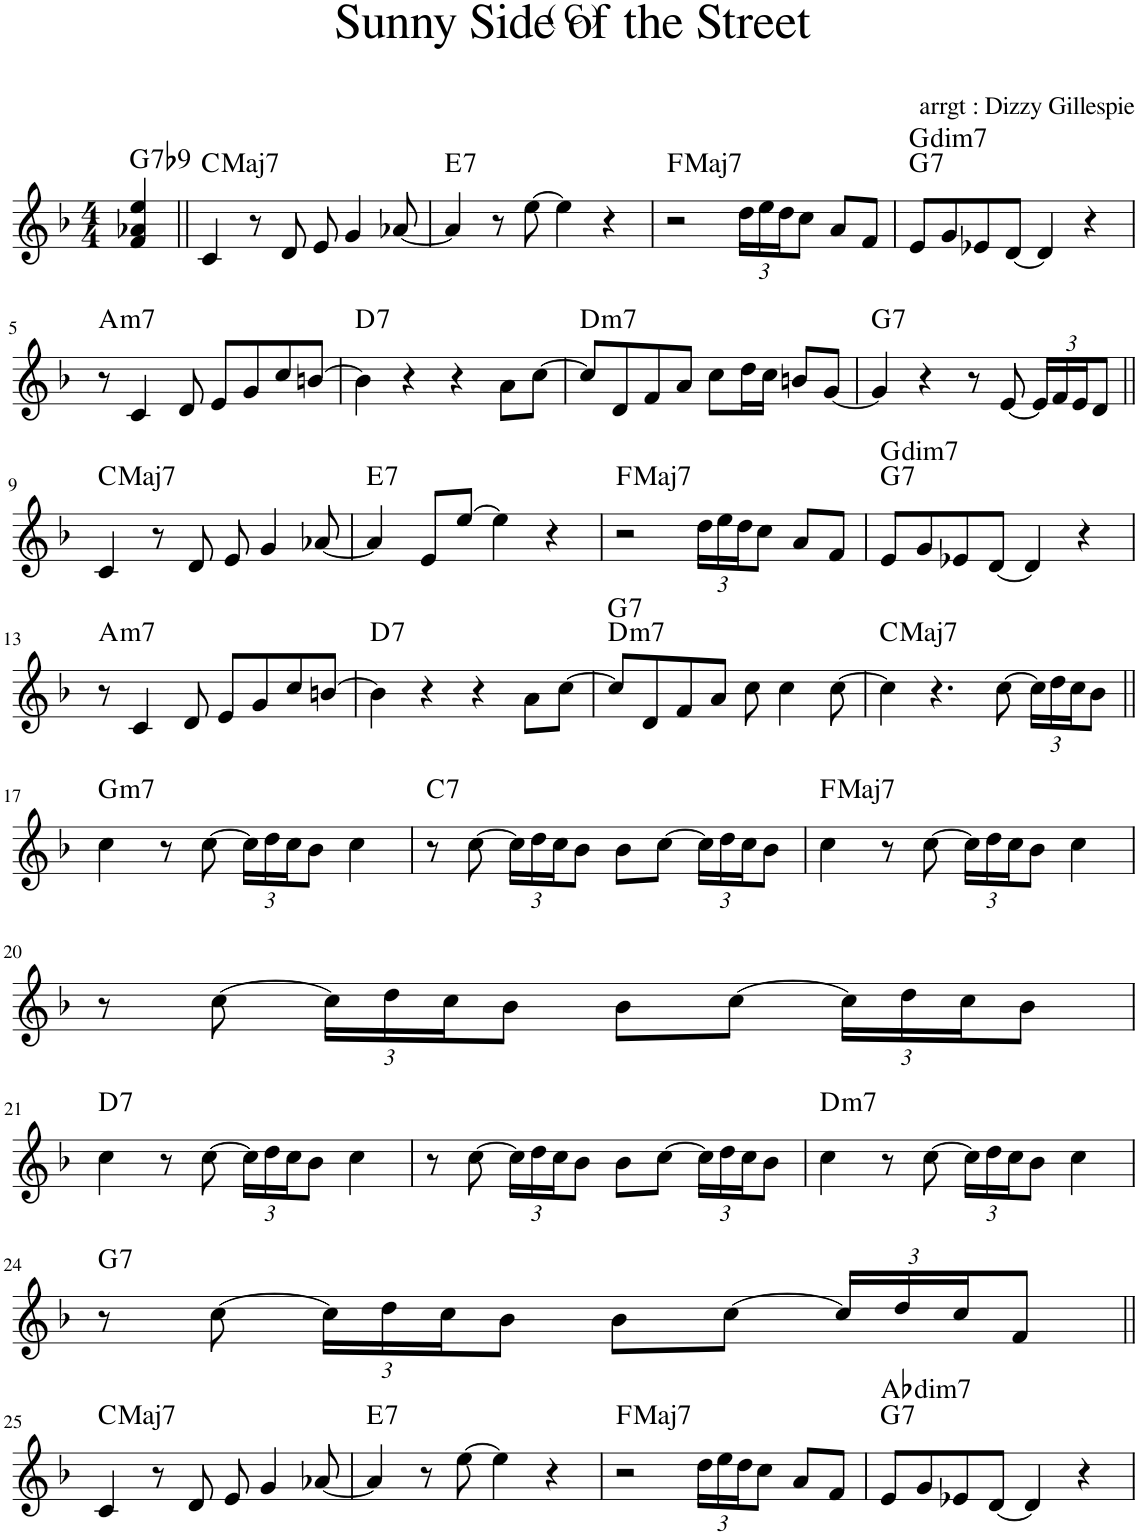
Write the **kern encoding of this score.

**kern	**harte
*part1	*part1
*staff1	*
*I"Alto Flute	*
*I'Fl	*
*clefG2	*
*Trd3c5	*
*k[b-]	*
*M4/4	*
=	=
!	!LO:H:kt=7
4f/ 4a-X/ 4ee/	G:7(b9)
=1||	=1||
!	!LO:H:kt=Maj7
4c/	C:maj7
8r	.
8d/	.
8e/	.
4g/	.
[8a-X/	.
=2	=2
!	!LO:H:kt=7
4a-/]	E:7
8r	.
[8ee\	.
4ee\]	.
4r	.
=3	=3
!	!LO:H:kt=Maj7
2r	F:maj7
*Xbrackettup	*
24dd\LL	.
24ee\	.
24dd\J	.
8cc\J	.
8a/L	.
8f/J	.
=4	=4
!	!LO:H:n=1:kt=7
!	!LO:H:n=2:kt=dim7
8e/L	G:7 G:dim7
8g/	.
8e-X/	.
[8d/J	.
4d/]	.
4r	.
!!LO:LB:g=z
=5	=5
!	!LO:H:kt=m7
8r	A:min7
4c/	.
8d/	.
8e/L	.
8g/	.
8cc/	.
[8bn/J	.
=6	=6
!	!LO:H:kt=7
4b\]	D:7
4r	.
4r	.
8a\L	.
[8cc\J	.
=7	=7
!	!LO:H:kt=m7
8cc/L]	D:min7
8d/	.
8f/	.
8a/J	.
8cc\L	.
16dd\L	.
16cc\JJ	.
8bn/L	.
[8g/J	.
=8	=8
!	!LO:H:kt=7
4g/]	G:7
4r	.
8r	.
[8e/	.
24e/LL]	.
24f/	.
24e/J	.
8d/J	.
!!LO:LB:g=z
=9||	=9||
!	!LO:H:kt=Maj7
4c/	C:maj7
8r	.
8d/	.
8e/	.
4g/	.
[8a-X/	.
=10	=10
!	!LO:H:kt=7
4a-/]	E:7
8e/L	.
[8ee/J	.
4ee\]	.
4r	.
=11	=11
!	!LO:H:kt=Maj7
2r	F:maj7
24dd\LL	.
24ee\	.
24dd\J	.
8cc\J	.
8a/L	.
8f/J	.
=12	=12
!	!LO:H:n=1:kt=7
!	!LO:H:n=2:kt=dim7
8e/L	G:7 G:dim7
8g/	.
8e-X/	.
[8d/J	.
4d/]	.
4r	.
!!LO:LB:g=z
=13	=13
!	!LO:H:kt=m7
8r	A:min7
4c/	.
8d/	.
8e/L	.
8g/	.
8cc/	.
[8bn/J	.
=14	=14
!	!LO:H:kt=7
4b\]	D:7
4r	.
4r	.
8a\L	.
[8cc\J	.
=15	=15
!	!LO:H:n=1:kt=m7
!	!LO:H:n=2:kt=7
8cc/L]	D:min7 G:7
8d/	.
8f/	.
8a/J	.
8cc\	.
4cc\	.
[8cc\	.
=16	=16
!	!LO:H:kt=Maj7
4cc\]	C:maj7
4.r	.
[8cc\	.
24cc\LL]	.
24dd\	.
24cc\J	.
8b-\J	.
!!LO:LB:g=z
=17||	=17||
!	!LO:H:kt=m7
4cc\	G:min7
8r	.
[8cc\	.
24cc\LL]	.
24dd\	.
24cc\J	.
8b-\J	.
4cc\	.
=18	=18
!	!LO:H:kt=7
8r	C:7
[8cc\	.
24cc\LL]	.
24dd\	.
24cc\J	.
8b-\J	.
8b-\L	.
[8cc\J	.
24cc\LL]	.
24dd\	.
24cc\J	.
8b-\J	.
=19	=19
!	!LO:H:kt=Maj7
4cc\	F:maj7
8r	.
[8cc\	.
24cc\LL]	.
24dd\	.
24cc\J	.
8b-\J	.
4cc\	.
!!LO:LB:g=z
=20	=20
8r	.
[8cc\	.
24cc\LL]	.
24dd\	.
24cc\J	.
8b-\J	.
8b-\L	.
[8cc\J	.
24cc\LL]	.
24dd\	.
24cc\J	.
8b-\J	.
!!LO:LB:g=z
=21	=21
!	!LO:H:kt=7
4cc\	D:7
8r	.
[8cc\	.
24cc\LL]	.
24dd\	.
24cc\J	.
8b-\J	.
4cc\	.
=22	=22
8r	.
[8cc\	.
24cc\LL]	.
24dd\	.
24cc\J	.
8b-\J	.
8b-\L	.
[8cc\J	.
24cc\LL]	.
24dd\	.
24cc\J	.
8b-\J	.
=23	=23
!	!LO:H:kt=m7
4cc\	D:min7
8r	.
[8cc\	.
24cc\LL]	.
24dd\	.
24cc\J	.
8b-\J	.
4cc\	.
!!LO:LB:g=z
=24	=24
!	!LO:H:kt=7
8r	G:7
[8cc\	.
24cc\LL]	.
24dd\	.
24cc\J	.
8b-\J	.
8b-\L	.
[8cc\J	.
24cc/LL]	.
24dd/	.
24cc/J	.
8f/J	.
!!LO:LB:g=z
=25||	=25||
!	!LO:H:kt=Maj7
4c/	C:maj7
8r	.
8d/	.
8e/	.
4g/	.
[8a-X/	.
=26	=26
!	!LO:H:kt=7
4a-/]	E:7
8r	.
[8ee\	.
4ee\]	.
4r	.
=27	=27
!	!LO:H:kt=Maj7
2r	F:maj7
24dd\LL	.
24ee\	.
24dd\J	.
8cc\J	.
8a/L	.
8f/J	.
=28	=28
!	!LO:H:n=1:kt=7
!	!LO:H:n=2:kt=dim7
8e/L	G:7 Ab:dim7
8g/	.
8e-X/	.
[8d/J	.
4d/]	.
4r	.
=	=
*-	*-
